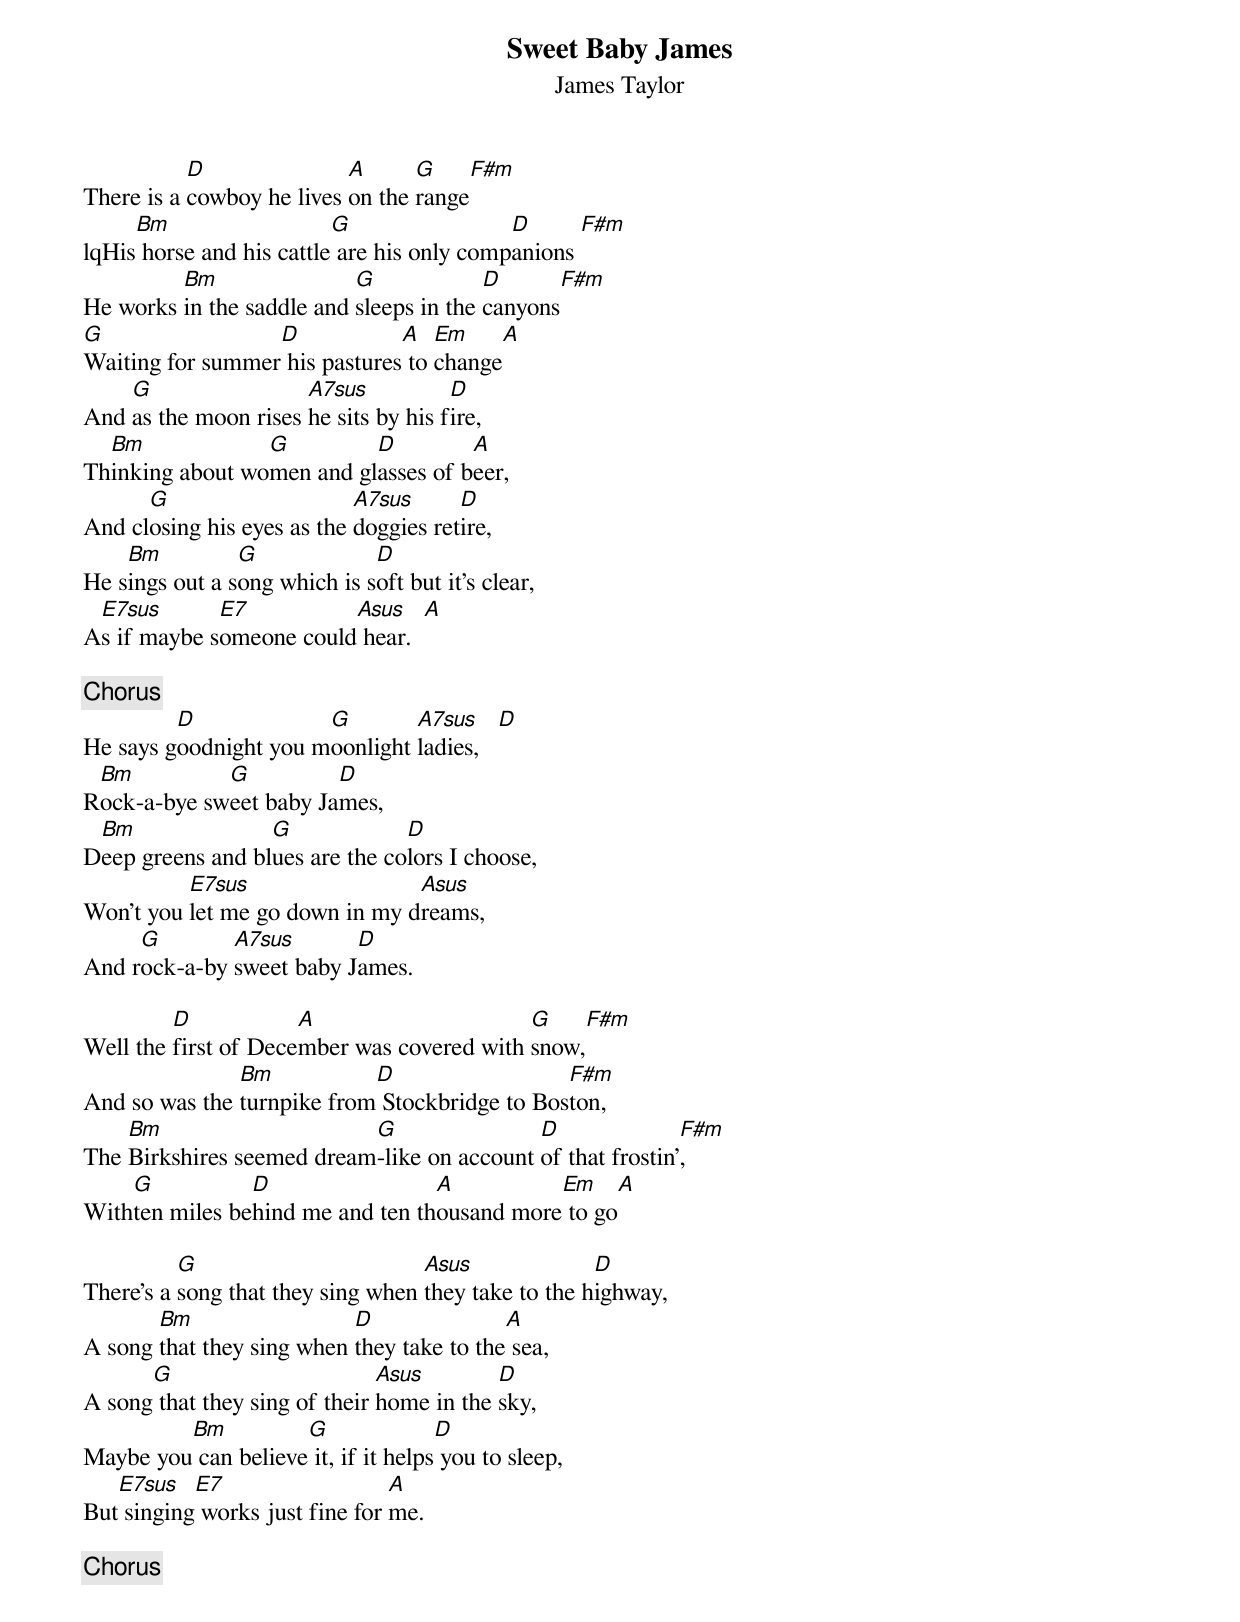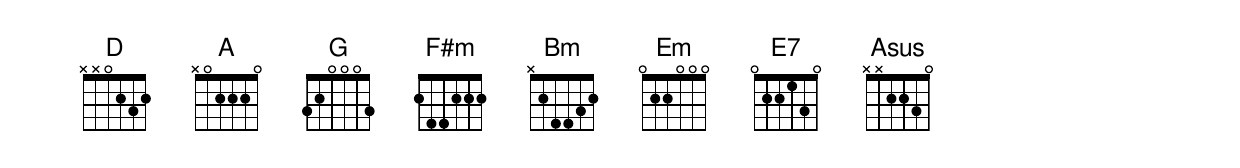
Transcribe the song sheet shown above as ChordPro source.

{title:Sweet Baby James}
{subtitle:James Taylor}
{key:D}

There is a [D]cowboy he lives [A]on the [G]range[F#m]
lqHis[Bm] horse and his cattle[G] are his only comp[D]anions [F#m]
He works [Bm]in the saddle and [G]sleeps in the [D]canyons[F#m]
[G]Waiting for summer[D] his pastures[A] to [Em]change[A]
And [G]as the moon rises [A7sus]he sits by his f[D]ire,
Th[Bm]inking about wo[G]men and gl[D]asses of b[A]eer,
And cl[G]osing his eyes as the [A7sus]doggies ret[D]ire,
He s[Bm]ings out a s[G]ong which is s[D]oft but it's clear,
A[E7sus]s if maybe s[E7]omeone could[Asus] hear.  [A]

{comment:Chorus}
He says g[D]oodnight you m[G]oonlight [A7sus]ladies,   [D]
R[Bm]ock-a-bye sw[G]eet baby Ja[D]mes,
D[Bm]eep greens and bl[G]ues are the co[D]lors I choose,
Won't you [E7sus]let me go down in my d[Asus]reams,
And r[G]ock-a-by [A7sus]sweet baby J[D]ames.

Well the [D]first of Dece[A]mber was covered with [G]snow,[F#m]
And so was the [Bm]turnpike from[D] Stockbridge to Bos[F#m]ton,
The [Bm]Birkshires seemed dream[G]-like on account [D]of that frostin'[F#m],
With[G]ten miles be[D]hind me and ten th[A]ousand more[Em] to go[A]

There's a [G]song that they sing when [Asus]they take to the h[D]ighway,
A song [Bm]that they sing when [D]they take to the[A] sea,
A song[G] that they sing of their [Asus]home in the [D]sky,
Maybe you[Bm] can believe[G] it, if it helps[D] you to sleep,
But[E7sus] singing[E7] works just fine for [A]me.

{Chorus}
